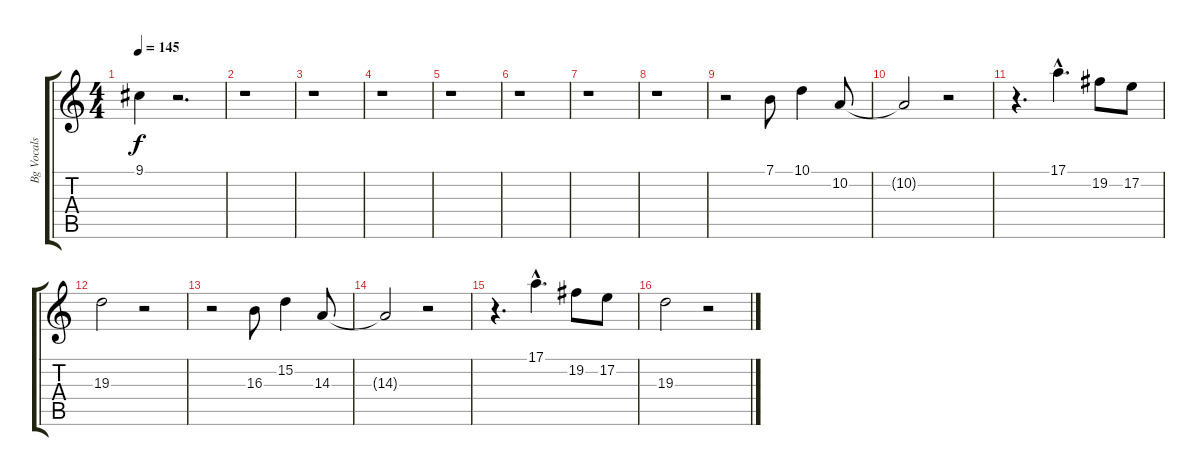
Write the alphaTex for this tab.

\track ("Bg Vocals" "Bg Vocals") {instrument oboe}
\staff {score tabs}
\tuning (E4 B3 G3 D3 A2 E2) {hide}
\ts (4 4)
\tempo 145
\clef g2
\ks c
9.1{t}.4{dy f} r.2{d} |
r.1 |
r.1 |
r.1 |
r.1 |
r.1 |
r.1 |
r.1 |
r.2 7.1.8 10.1.4 10.2.8 |
10.2{t}.2 r.2 |
r.4{d} 17.1{hac}.4{d} 19.2.8 17.2.8 |
19.3.2 r.2 |
r.2 16.3.8 15.2.4 14.3.8 |
14.3{t}.2 r.2 |
r.4{d} 17.1{hac}.4{d} 19.2.8 17.2.8 |
19.3.2 r.2
